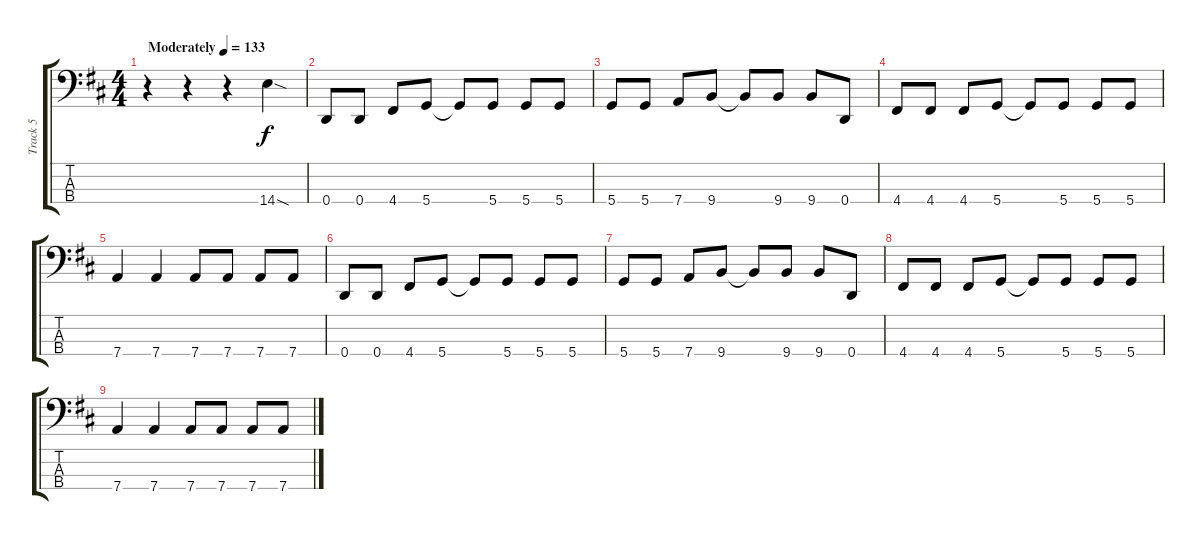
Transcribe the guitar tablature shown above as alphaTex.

\track ("Track 5" "Track 5") {instrument electricbasspick}
\staff {score tabs}
\tuning (G2 D2 A1 D1) {hide}
\ts (4 4)
\tempo (133 "Moderately")
\clef f4
\ks d
r.4{dy f instrument electricbasspick} r.4 r.4 14.4{sod}.4 |
0.4.8 0.4.8 4.4.8 5.4.8 5.4{t}.8 5.4.8 5.4.8 5.4.8 |
5.4.8 5.4.8 7.4.8 9.4.8 9.4{t}.8 9.4.8 9.4.8 0.4.8 |
4.4.8 4.4.8 4.4.8 5.4.8 5.4{t}.8 5.4.8 5.4.8 5.4.8 |
7.4.4 7.4.4 7.4.8 7.4.8 7.4.8 7.4.8 |
0.4.8 0.4.8 4.4.8 5.4.8 5.4{t}.8 5.4.8 5.4.8 5.4.8 |
5.4.8 5.4.8 7.4.8 9.4.8 9.4{t}.8 9.4.8 9.4.8 0.4.8 |
4.4.8 4.4.8 4.4.8 5.4.8 5.4{t}.8 5.4.8 5.4.8 5.4.8 |
7.4.4 7.4.4 7.4.8 7.4.8 7.4.8 7.4.8
